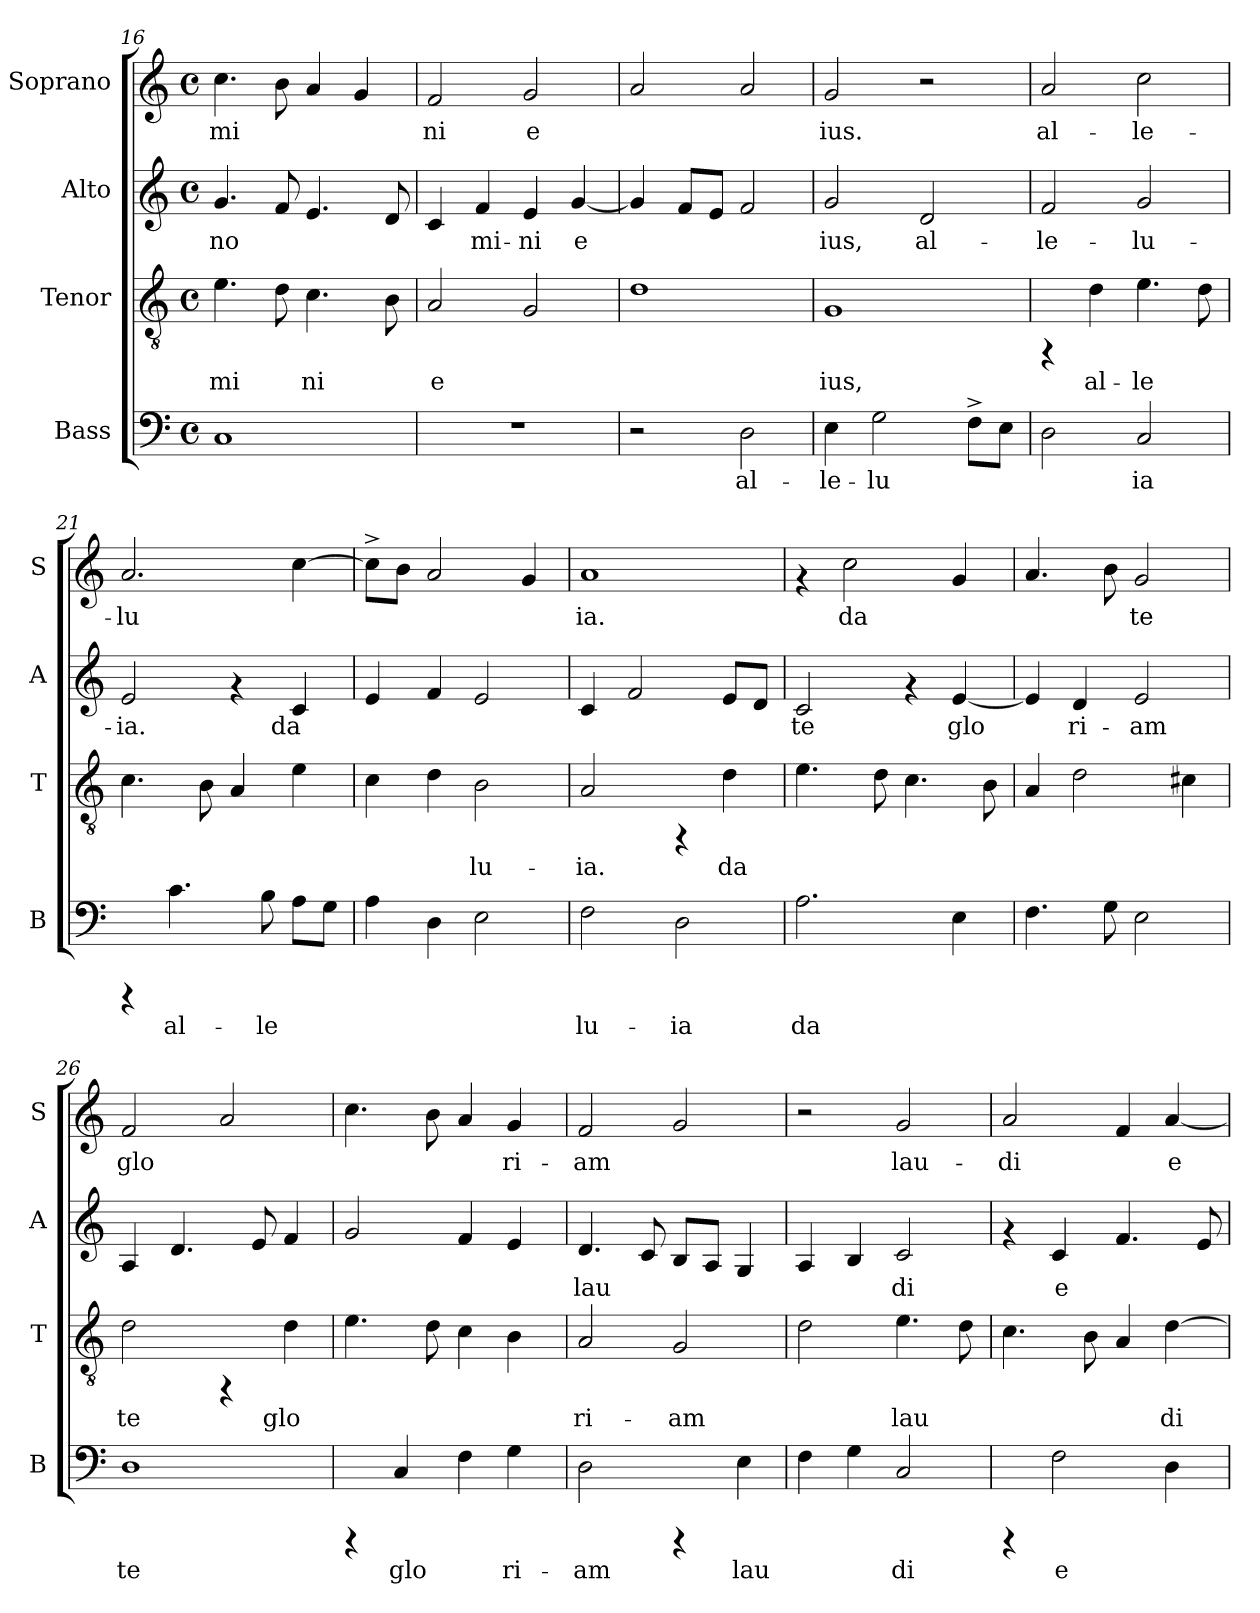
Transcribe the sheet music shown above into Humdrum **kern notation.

**kern	**text	**kern	**text	**kern	**text	**kern	**text
*part4	*part4	*part3	*part3	*part2	*part2	*part1	*part1
*staff4	*staff4	*staff3	*staff3	*staff2	*staff2	*staff1	*staff1
*I"Bass	*	*I"Tenor	*	*I"Alto	*	*I"Soprano	*
*I'B	*	*I'T	*	*I'A	*	*I'S	*
*clefF4	*	*clefGv2	*	*clefG2	*	*clefG2	*
*k[]	*	*k[]	*	*k[]	*	*k[]	*
*C:	*	*C:	*	*C:	*	*C:	*
*M4/4	*	*M4/4	*	*M4/4	*	*M4/4	*
*met(c)	*	*met(c)	*	*met(c)	*	*met(c)	*
=16	=16	=16	=16	=16	=16	=16	=16
!	!LO:LY:b:cj	!	!LO:LY:b:cj	!	!LO:LY:b:cj	!	!LO:LY:b:cj
1C	.	4.e\	-mi-	4.g/	no-	4.cc\	-mi-
!	!	!	!LO:LY:b:cj	!	!LO:LY:b:cj	!	!LO:LY:b:cj
.	.	8d\	--	8f/	--	8b\	--
!	!	!	!LO:LY:b:cj	!	!LO:LY:b:cj	!	!LO:LY:b:cj
.	.	4.c\	-ni	4.e/	--	4a/	--
!	!	!	!	!	!	!	!LO:LY:b:cj
.	.	.	.	.	.	4g/	--
!	!	!	!LO:LY:b:cj	!	!LO:LY:b:cj	!	!
.	.	8B\	.	8d/	--	.	.
!!LO:PB:g=z
=17	=17	=17	=17	=17	=17	=17	=17
!	!	!	!LO:LY:b:cj	!	!LO:LY:b:cj	!	!LO:LY:b:cj
1r	.	2A/	e-	4c/	--	2f/	-ni
!	!	!	!	!	!LO:LY:b:cj	!	!
.	.	.	.	4f/	-mi-	.	.
!	!	!	!LO:LY:b:cj	!	!LO:LY:b:cj	!	!LO:LY:b:cj
.	.	2G/	--	4e/	-ni	2g/	e-
!	!	!	!	!	!LO:LY:b:cj	!	!
.	.	.	.	[<4g/	e-	.	.
=18	=18	=18	=18	=18	=18	=18	=18
!	!	!	!LO:LY:b:cj	!	!LO:LY:b:cj	!	!LO:LY:b:cj
2r	.	1d	--	4g/]	--	2a/	--
!	!	!	!	!	!LO:LY:b:cj	!	!
.	.	.	.	8f/L	--	.	.
!	!	!	!	!	!LO:LY:b:cj	!	!
.	.	.	.	8e/J	--	.	.
!	!LO:LY:b:cj	!	!	!	!LO:LY:b:cj	!	!LO:LY:b:cj
2D\	al-	.	.	2f/	--	2a/	--
=19	=19	=19	=19	=19	=19	=19	=19
!	!LO:LY:b:cj	!	!LO:LY:b:cj	!	!LO:LY:b:cj	!	!LO:LY:b:cj
4E\	-le-	1G	-ius,	2g/	-ius,	2g/	-ius.
!	!LO:LY:b:cj	!	!	!	!	!	!
2G\	-lu-	.	.	.	.	.	.
!	!	!	!	!	!LO:LY:b:cj	!	!
.	.	.	.	2d/	al-	2r	.
!	!LO:LY:b:cj	!	!	!	!	!	!
8F^<\L	--	.	.	.	.	.	.
!	!LO:LY:b:cj	!	!	!	!	!	!
8E\J	--	.	.	.	.	.	.
=20	=20	=20	=20	=20	=20	=20	=20
!	!LO:LY:b:cj	!	!	!	!LO:LY:b:cj	!	!LO:LY:b:cj
2D\	--	4rFF	.	2f/	-le-	2a/	al-
!	!	!	!LO:LY:b:cj	!	!	!	!
.	.	4d\	al-	.	.	.	.
!	!LO:LY:b:cj	!	!LO:LY:b:cj	!	!LO:LY:b:cj	!	!LO:LY:b:cj
2C/	-ia	4.e\	-le-	2g/	-lu-	2cc\	-le-
!	!	!	!LO:LY:b:cj	!	!	!	!
.	.	8d\	--	.	.	.	.
=21	=21	=21	=21	=21	=21	=21	=21
!	!	!	!LO:LY:b:cj	!	!LO:LY:b:cj	!	!LO:LY:b:cj
4rCCC	.	4.c\	--	2e/	-ia.	2.a/	-lu-
!	!LO:LY:b:cj	!	!	!	!	!	!
4.c\	al-	.	.	.	.	.	.
!	!	!	!LO:LY:b:cj	!	!	!	!
.	.	8B\	--	.	.	.	.
!	!	!	!LO:LY:b:cj	!	!	!	!
.	.	4A/	--	4rf	.	.	.
!	!LO:LY:b:cj	!	!	!	!	!	!
8B\	-le-	.	.	.	.	.	.
!	!LO:LY:b:cj	!	!LO:LY:b:cj	!	!LO:LY:b:cj	!	!LO:LY:b:cj
8A\L	--	4e\	--	4c/	da-	[>4cc\	--
!	!LO:LY:b:cj	!	!	!	!	!	!
8G\J	--	.	.	.	.	.	.
=22	=22	=22	=22	=22	=22	=22	=22
!	!LO:LY:b:cj	!	!LO:LY:b:cj	!	!LO:LY:b:cj	!	!LO:LY:b:cj
4A\	--	4c\	--	4e/	--	8cc^<\L]	--
!	!	!	!	!	!	!	!LO:LY:b:cj
.	.	.	.	.	.	8b\J	--
!	!LO:LY:b:cj	!	!LO:LY:b:cj	!	!LO:LY:b:cj	!	!LO:LY:b:cj
4D\	--	4d\	--	4f/	--	2a/	--
!	!LO:LY:b:cj	!	!LO:LY:b:cj	!	!LO:LY:b:cj	!	!
2E\	--	2B\	-lu-	2e/	--	.	.
!	!	!	!	!	!	!	!LO:LY:b:cj
.	.	.	.	.	.	4g/	--
!!LO:LB:g=z
=23	=23	=23	=23	=23	=23	=23	=23
!	!LO:LY:b:cj	!	!LO:LY:b:cj	!	!LO:LY:b:cj	!	!LO:LY:b:cj
2F\	-lu-	2A/	-ia.	4c/	--	1a	-ia.
!	!	!	!	!	!LO:LY:b:cj	!	!
.	.	.	.	2f/	--	.	.
!	!LO:LY:b:cj	!	!	!	!	!	!
2D\	-ia	4rFF	.	.	.	.	.
!	!	!	!LO:LY:b:cj	!	!LO:LY:b:cj	!	!
.	.	4d\	da-	8e/L	--	.	.
!	!	!	!	!	!LO:LY:b:cj	!	!
.	.	.	.	8d/J	--	.	.
=24	=24	=24	=24	=24	=24	=24	=24
!	!LO:LY:b:cj	!	!LO:LY:b:cj	!	!LO:LY:b:cj	!	!
2.A\	da-	4.e\	--	2c/	-te	4rf	.
!	!	!	!	!	!	!	!LO:LY:b:cj
.	.	.	.	.	.	2cc\	da-
!	!	!	!LO:LY:b:cj	!	!	!	!
.	.	8d\	--	.	.	.	.
!	!	!	!LO:LY:b:cj	!	!	!	!
.	.	4.c\	--	4rf	.	.	.
!	!LO:LY:b:cj	!	!	!	!LO:LY:b:cj	!	!LO:LY:b:cj
4E\	--	.	.	[<4e/	glo-	4g/	--
!	!	!	!LO:LY:b:cj	!	!	!	!
.	.	8B\	--	.	.	.	.
=25	=25	=25	=25	=25	=25	=25	=25
!	!LO:LY:b:cj	!	!LO:LY:b:cj	!	!LO:LY:b:cj	!	!LO:LY:b:cj
4.F\	--	4A/	--	4e/]	--	4.a/	--
!	!	!	!LO:LY:b:cj	!	!LO:LY:b:cj	!	!
.	.	2d\	--	4d/	-ri-	.	.
!	!LO:LY:b:cj	!	!	!	!	!	!LO:LY:b:cj
8G\	--	.	.	.	.	8b\	--
!	!LO:LY:b:cj	!	!	!	!LO:LY:b:cj	!	!LO:LY:b:cj
2E\	--	.	.	2e/	-am	2g/	-te
!	!	!	!LO:LY:b:cj	!	!	!	!
.	.	4c#X\	--	.	.	.	.
=26	=26	=26	=26	=26	=26	=26	=26
!	!LO:LY:b:cj	!	!LO:LY:b:cj	!	!LO:LY:b:cj	!	!LO:LY:b:cj
1D	-te	2d\	-te	4A/	.	2f/	glo-
!	!	!	!	!	!LO:LY:b:cj	!	!
.	.	.	.	4.d/	.	.	.
!	!	!	!	!	!	!	!LO:LY:b:cj
.	.	4rFF	.	.	.	2a/	--
!	!	!	!	!	!LO:LY:b:cj	!	!
.	.	.	.	8e/	.	.	.
!	!	!	!LO:LY:b:cj	!	!LO:LY:b:cj	!	!
.	.	4d\	glo-	4f/	.	.	.
=27	=27	=27	=27	=27	=27	=27	=27
!	!	!	!LO:LY:b:cj	!	!LO:LY:b:cj	!	!LO:LY:b:cj
4rCCC	.	4.e\	--	2g/	.	4.cc\	--
!	!LO:LY:b:cj	!	!	!	!	!	!
4C/	glo-	.	.	.	.	.	.
!	!	!	!LO:LY:b:cj	!	!	!	!LO:LY:b:cj
.	.	8d\	--	.	.	8b\	--
!	!LO:LY:b:cj	!	!LO:LY:b:cj	!	!LO:LY:b:cj	!	!LO:LY:b:cj
4F\	--	4c\	--	4f/	.	4a/	--
!	!LO:LY:b:cj	!	!LO:LY:b:cj	!	!LO:LY:b:cj	!	!LO:LY:b:cj
4G\	-ri-	4B\	--	4e/	.	4g/	-ri-
!!LO:PB:g=z
=28	=28	=28	=28	=28	=28	=28	=28
!	!LO:LY:b:cj	!	!LO:LY:b:cj	!	!LO:LY:b:cj	!	!LO:LY:b:cj
2D\	-am	2A/	-ri-	4.d/	lau-	2f/	-am
!	!	!	!	!	!LO:LY:b:cj	!	!
.	.	.	.	8c/	--	.	.
!	!	!	!LO:LY:b:cj	!	!LO:LY:b:cj	!	!LO:LY:b:cj
4rCCC	.	2G/	-am	8B/L	--	2g/	.
!	!	!	!	!	!LO:LY:b:cj	!	!
.	.	.	.	8A/J	--	.	.
!	!LO:LY:b:cj	!	!	!	!LO:LY:b:cj	!	!
4E\	lau-	.	.	4G/	--	.	.
=29	=29	=29	=29	=29	=29	=29	=29
!	!LO:LY:b:cj	!	!LO:LY:b:cj	!	!LO:LY:b:cj	!	!
4F\	--	2d\	.	4A/	--	2r	.
!	!LO:LY:b:cj	!	!	!	!LO:LY:b:cj	!	!
4G\	--	.	.	4B/	--	.	.
!	!LO:LY:b:cj	!	!LO:LY:b:cj	!	!LO:LY:b:cj	!	!LO:LY:b:cj
2C/	-di	4.e\	lau-	2c/	-di	2g/	lau-
!	!	!	!LO:LY:b:cj	!	!	!	!
.	.	8d\	--	.	.	.	.
=30	=30	=30	=30	=30	=30	=30	=30
!	!	!	!LO:LY:b:cj	!	!	!	!LO:LY:b:cj
4rCCC	.	4.c\	--	4rf	.	2a/	-di-
!	!LO:LY:b:cj	!	!	!	!LO:LY:b:cj	!	!
2F\	e-	.	.	4c/	e-	.	.
!	!	!	!LO:LY:b:cj	!	!	!	!
.	.	8B\	--	.	.	.	.
!	!	!	!LO:LY:b:cj	!	!LO:LY:b:cj	!	!LO:LY:b:cj
.	.	4A/	--	4.f/	--	4f/	--
!	!LO:LY:b:cj	!	!LO:LY:b:cj	!	!	!	!LO:LY:b:cj
4D\	--	[>4d\	-di-	.	.	[<4a/	-e-
!	!	!	!	!	!LO:LY:b:cj	!	!
.	.	.	.	8e/	--	.	.
=	=	=	=	=	=	=	=
*-	*-	*-	*-	*-	*-	*-	*-
